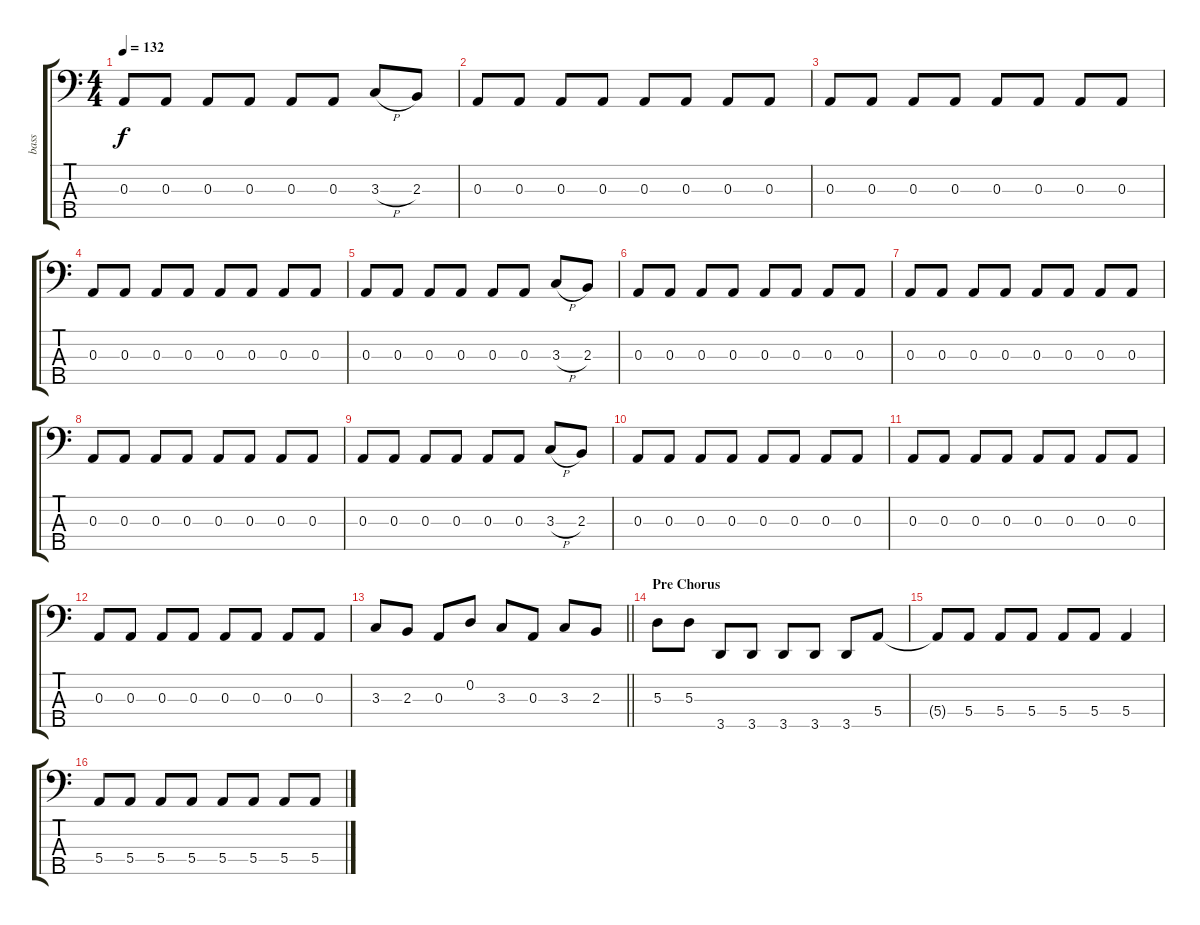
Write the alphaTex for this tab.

\track ("bass" "bass") {instrument electricbassfinger}
\staff {score tabs}
\tuning (G2 D2 A1 E1 B0) {hide}
\ts (4 4)
\tempo 132
\clef f4
\ks c
0.3.8{dy f} 0.3.8 0.3.8 0.3.8 0.3.8 0.3.8 3.3{h}.8 2.3.8 |
0.3.8 0.3.8 0.3.8 0.3.8 0.3.8 0.3.8 0.3.8 0.3.8 |
0.3.8 0.3.8 0.3.8 0.3.8 0.3.8 0.3.8 0.3.8 0.3.8 |
0.3.8 0.3.8 0.3.8 0.3.8 0.3.8 0.3.8 0.3.8 0.3.8 |
0.3.8 0.3.8 0.3.8 0.3.8 0.3.8 0.3.8 3.3{h}.8 2.3.8 |
0.3.8 0.3.8 0.3.8 0.3.8 0.3.8 0.3.8 0.3.8 0.3.8 |
0.3.8 0.3.8 0.3.8 0.3.8 0.3.8 0.3.8 0.3.8 0.3.8 |
0.3.8 0.3.8 0.3.8 0.3.8 0.3.8 0.3.8 0.3.8 0.3.8 |
0.3.8 0.3.8 0.3.8 0.3.8 0.3.8 0.3.8 3.3{h}.8 2.3.8 |
0.3.8 0.3.8 0.3.8 0.3.8 0.3.8 0.3.8 0.3.8 0.3.8 |
0.3.8 0.3.8 0.3.8 0.3.8 0.3.8 0.3.8 0.3.8 0.3.8 |
0.3.8 0.3.8 0.3.8 0.3.8 0.3.8 0.3.8 0.3.8 0.3.8 |
\barLineRight lightlight
3.3.8 2.3.8 0.3.8 0.2.8 3.3.8 0.3.8 3.3.8 2.3.8 |
\section ("" "Pre Chorus")
5.3.8 5.3.8 3.5.8 3.5.8 3.5.8 3.5.8 3.5.8 5.4.8 |
5.4{t}.8 5.4.8 5.4.8 5.4.8 5.4.8 5.4.8 5.4.4 |
5.4.8 5.4.8 5.4.8 5.4.8 5.4.8 5.4.8 5.4.8 5.4.8
